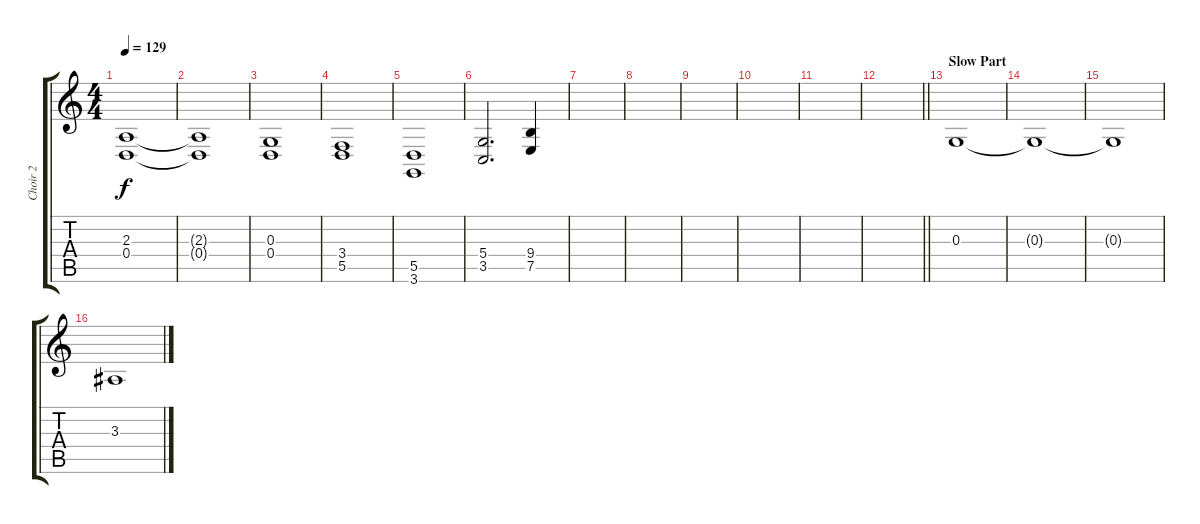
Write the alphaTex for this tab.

\track ("Choir 2" "Choir 2") {instrument choiraahs}
\staff {score tabs}
\tuning (E4 B3 G3 D3 A2 E2) {hide}
\ts (4 4)
\tempo 129
\clef g2
\ks c
(2.3 0.4).1{dy f} |
(2.3{t} 0.4{t}).1 |
(0.3 0.4).1 |
(3.4 5.5).1 |
(5.5 3.6).1 |
(5.4 3.5).2{d} (9.4 7.5).4 |
|
|
|
|
|
\barLineRight lightlight
|
\section ("" "Slow Part")
0.3.1 |
0.3{t}.1 |
0.3{t}.1 |
3.3.1
